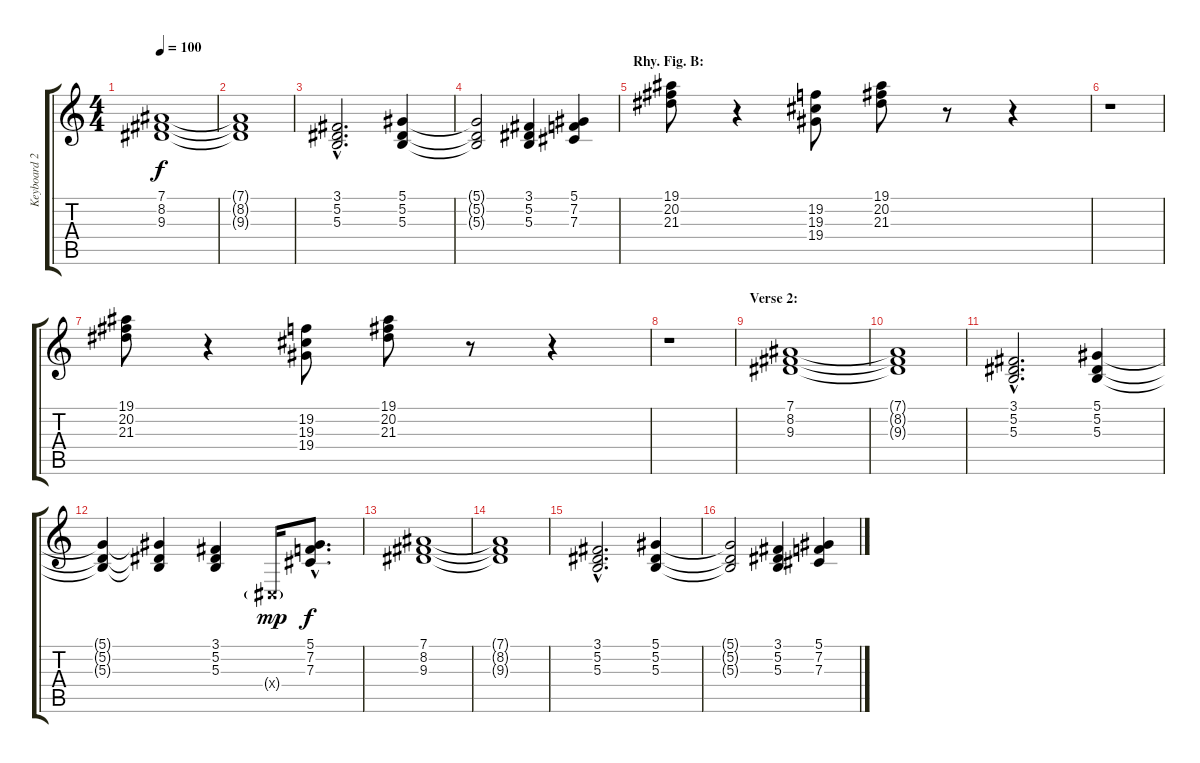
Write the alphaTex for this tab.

\track ("Keyboard 2" "Keyboard 2") {instrument stringensemble1}
\staff {score tabs}
\tuning (Eb4 Bb3 Gb3 Db3 Ab2 Eb2) {hide}
\ts (4 4)
\tempo 100
\clef g2
\ks c
(7.1 8.2 9.3).1{dy f} |
(7.1{t} 8.2{t} 9.3{t}).1 |
(3.1{hac} 5.2{hac} 5.3{hac}).2{d} (5.1 5.2 5.3).4 |
(5.1{t} 5.2{t} 5.3{t}).2 (3.1 5.2 5.3).4 (5.1 7.2 7.3).4 |
\section ("" "Rhy. Fig. B:")
(19.1 20.2 21.3).8 r.4 (19.2 19.3 19.4).8 (19.1 20.2 21.3).8 r.8 r.4 |
r.1 |
(19.1 20.2 21.3).8 r.4 (19.2 19.3 19.4).8 (19.1 20.2 21.3).8 r.8 r.4 |
r.1 |
\section ("" "Verse 2:")
(7.1 8.2 9.3).1 |
(7.1{t} 8.2{t} 9.3{t}).1 |
(3.1{hac} 5.2{hac} 5.3{hac}).2{d} (5.1 5.2 5.3).4 |
(5.1{t} 5.2{t} 5.3{t}).4 (5.1{t} 5.2{t} 5.3{t}).4 (3.1 5.2 5.3).4 0.4{g x}.16{dy mp} (5.1{hac} 7.2{hac} 7.3{hac}).8{d dy f} |
(7.1 8.2 9.3).1 |
(7.1{t} 8.2{t} 9.3{t}).1 |
(3.1{hac} 5.2{hac} 5.3{hac}).2{d} (5.1 5.2 5.3).4 |
(5.1{t} 5.2{t} 5.3{t}).2 (3.1 5.2 5.3).4 (5.1 7.2 7.3).4
